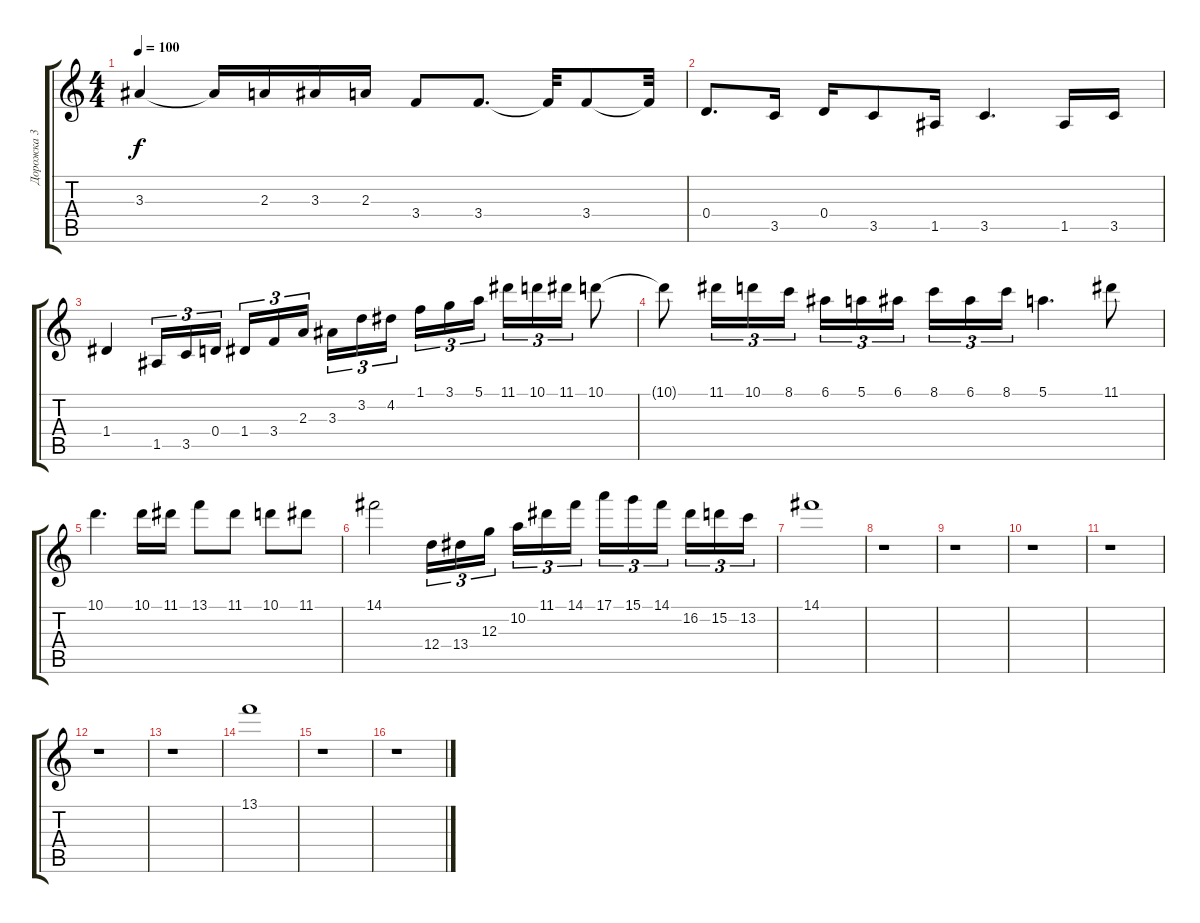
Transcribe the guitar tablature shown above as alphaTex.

\track ("Дорожка 3" "Дорожка 3") {instrument overdrivenguitar}
\staff {score tabs}
\tuning (E4 B3 G3 D3 A2 E2) {hide}
\ts (4 4)
\tempo 100
\clef g2
\ks c
3.3.4{dy f} 3.3{t}.16 2.3.16 3.3.16 2.3.16 3.4.8 3.4.8{d} 3.4{t}.32 3.4.8 3.4{t}.32 |
0.4.8{d} 3.5.16 0.4.16 3.5.8 1.5.16 3.5.4{d} 1.5.16 3.5.16 |
1.4.4 1.5.16{tu (3 2)} 3.5.16{tu (3 2)} 0.4.16{tu (3 2) beam splitsecondary} 1.4.16{tu (3 2)} 3.4.16{tu (3 2)} 2.3.16{tu (3 2)} 3.3.16{tu (3 2)} 3.2.16{tu (3 2)} 4.2.16{tu (3 2) beam splitsecondary} 1.1.16{tu (3 2)} 3.1.16{tu (3 2)} 5.1.16{tu (3 2)} 11.1.16{tu (3 2)} 10.1.16{tu (3 2)} 11.1.16{tu (3 2)} 10.1.8 |
10.1{t}.8 11.1.16{tu (3 2)} 10.1.16{tu (3 2)} 8.1.16{tu (3 2)} 6.1.16{tu (3 2)} 5.1.16{tu (3 2)} 6.1.16{tu (3 2) beam splitsecondary} 8.1.16{tu (3 2)} 6.1.16{tu (3 2)} 8.1.16{tu (3 2)} 5.1.4{d} 11.1.8 |
10.1.4{d} 10.1.16 11.1.16 13.1.8 11.1.8 10.1.8 11.1.8 |
14.1.2 12.4.16{tu (3 2)} 13.4.16{tu (3 2)} 12.3.16{tu (3 2) beam splitsecondary} 10.2.16{tu (3 2)} 11.1.16{tu (3 2)} 14.1.16{tu (3 2)} 17.1.16{tu (3 2)} 15.1.16{tu (3 2)} 14.1.16{tu (3 2) beam splitsecondary} 16.2.16{tu (3 2)} 15.2.16{tu (3 2)} 13.2.16{tu (3 2)} |
14.1.1 |
r.1 |
r.1 |
r.1 |
r.1 |
r.1 |
r.1 |
13.1.1{volume 1} |
r.1 |
r.1
